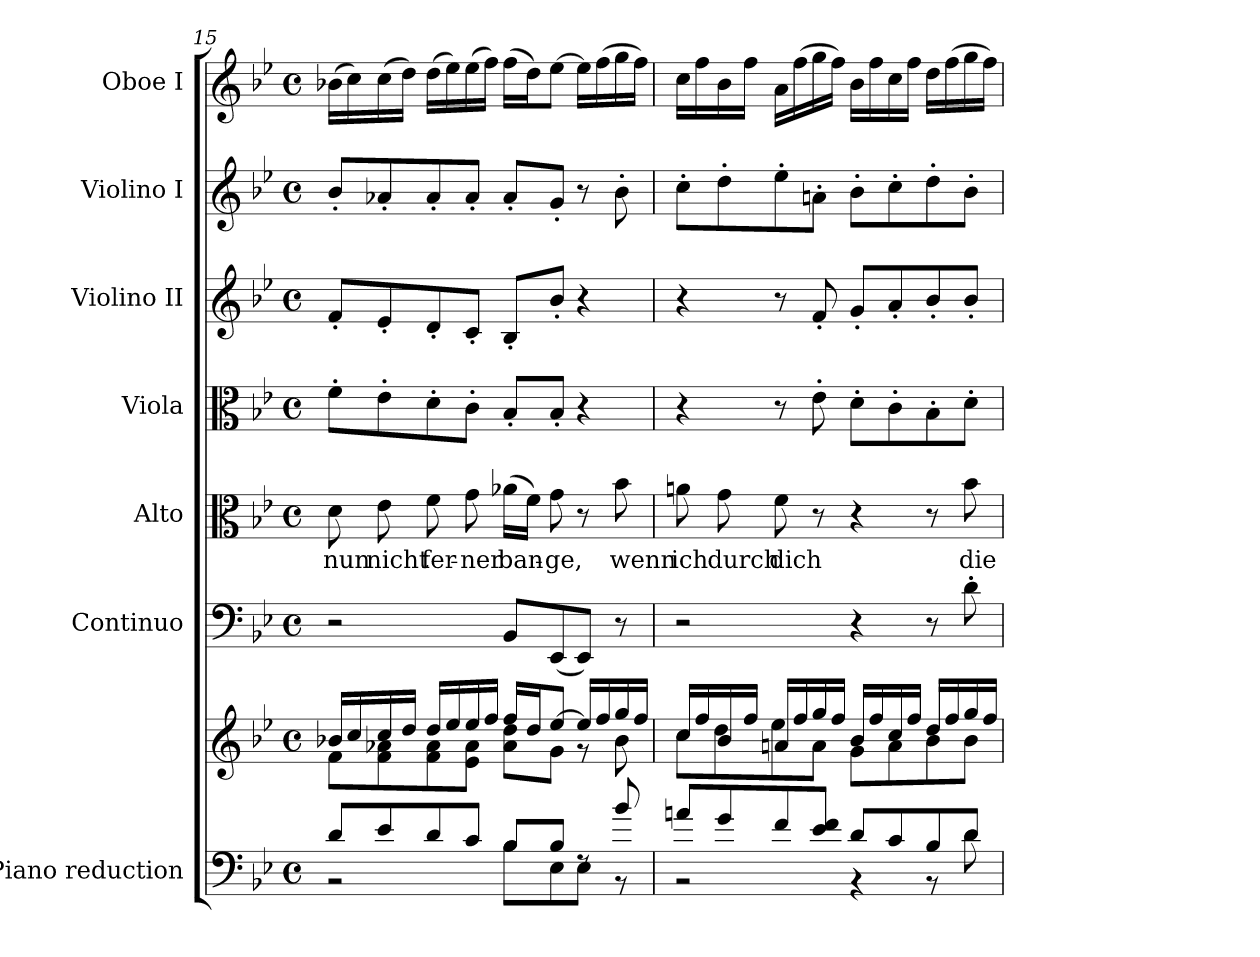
**kern	**kern	**kern	**kern	**text	**kern	**kern	**kern	**kern
*part7	*part7	*part6	*part5	*part5	*part4	*part3	*part2	*part1
*staff8	*staff7	*staff6	*staff5	*staff5	*staff4	*staff3	*staff2	*staff1
*I"Piano reduction	*	*I"Continuo	*I"Alto	*	*I"Viola	*I"Violino II	*I"Violino I	*I"Oboe I
*I'Pno	*	*	*	*	*I'Vla	*I'Vln	*I'Vln	*I'Ob
*clefF4	*clefG2	*clefF4	*clefC3	*	*clefC3	*clefG2	*clefG2	*clefG2
*k[b-e-]	*k[b-e-]	*k[b-e-]	*k[b-e-]	*	*k[b-e-]	*k[b-e-]	*k[b-e-]	*k[b-e-]
*M4/4	*M4/4	*M4/4	*M4/4	*	*M4/4	*M4/4	*M4/4	*M4/4
*met(c)	*met(c)	*met(c)	*met(c)	*	*met(c)	*met(c)	*met(c)	*met(c)
=15	=15	=15	=15	=15	=15	=15	=15	=15
*^	*^	*	*	*	*	*	*	*
!	!	!	!	!	!	!LO:LY:b	!	!	!	!
8d/L	2r	16b-X/LL	8f\L	2r	8d\	nun	8f'\L	8f'/L	8b-'/L	(>16b-X\LL
.	.	16cc/	.	.	.	.	.	.	.	16cc\)
!	!	!	!	!	!	!LO:LY:b	!	!	!	!
8e-/	.	16cc/	8f\ 8a-X\	.	8e-\	nicht	8e-'\	8e-'/	8a-X'/	(>16cc\
.	.	16dd/JJ	.	.	.	.	.	.	.	16dd\JJ)
!	!	!	!	!	!	!LO:LY:b	!	!	!	!
8d/	.	16dd/LL	8f\ 8a-\	.	8f\	fer-	8d'\	8d'/	8a-'/	(>16dd\LL
.	.	16ee-/	.	.	.	.	.	.	.	16ee-\)
!	!	!	!	!	!	!LO:LY:b	!	!	!	!
8c/J	.	16ee-/	8e-\ 8a-\J	.	8g\	-ner	8c'\J	8c'/J	8a-'/J	(>16ee-\
.	.	16ff/JJ	.	.	.	.	.	.	.	16ff\JJ)
!	!	!	!	!	!	!LO:LY:b	!	!	!	!
8B-/L	8B-\L	16ff/LL	8a-\ 8dd\L	8BB-/L	(>16a-X\LL	ban-	8B-'/L	8B-'/L	8a-'/L	(>16ff\LL
.	.	16dd/J	.	.	16f\JJ)	.	.	.	.	16dd\J)
!	!	!	!	!	!	!LO:LY:b	!	!	!	!
8B-/J	8E-\	[8ee-/J	8g\J	(<8EE-/	8g\	-ge,	8B-'/J	8b-'/J	8g'/J	[8ee-\J
8rF	8E-\J	16ee-/LL]	8r	8EE-/J)	8r	.	4r	4r	8r	16ee-\LL]
.	.	16ff/	.	.	.	.	.	.	.	(>16ff\
!	!	!	!	!	!	!LO:LY:b	!	!	!	!
8b-/	8r	16gg/	8b-\	8r	8b-\	wenn	.	.	8b-'\	16gg\
.	.	16ff/JJ	.	.	.	.	.	.	.	16ff\JJ)
=16	=16	=16	=16	=16	=16	=16	=16	=16	=16	=16
!	!	!	!	!	!	!LO:LY:b	!	!	!	!
8an/L	2r	16cc/LL	8cc\L	2r	8an\	ich	4r	4r	8cc'\L	16cc\LL
.	.	16ff/	.	.	.	.	.	.	.	16ff\
!	!	!	!	!	!	!LO:LY:b	!	!	!	!
8g/	.	16b-/	8dd\	.	8g\	durch	.	.	8dd'\	16b-\
.	.	16ff/JJ	.	.	.	.	.	.	.	16ff\JJ
!	!	!	!	!	!	!LO:LY:b	!	!	!	!
8f/	.	16an/LL	8ee-\	.	8f\	dich	8r	8r	8ee-'\	16a\LL
.	.	16ff/	.	.	.	.	.	.	.	(>16ff\
8e-/ 8f/J	.	16gg/	8a\J	.	8r	.	8e-'\	8f'/	8an'\J	16gg\
.	.	16ff/JJ	.	.	.	.	.	.	.	16ff\JJ)
8d/L	4r	16b-/LL	8g\L	4r	4r	.	8d'\L	8g'/L	8b-'\L	16b-\LL
.	.	16ff/	.	.	.	.	.	.	.	16ff\
8c/	.	16cc/	8a\	.	.	.	8c'\	8a'/	8cc'\	16cc\
.	.	16ff/JJ	.	.	.	.	.	.	.	16ff\JJ
8B-/	8r	16dd/LL	8b-\	8r	8r	.	8B-'\	8b-'/	8dd'\	16dd\LL
.	.	16ff/	.	.	.	.	.	.	.	(>16ff\
!	!	!	!	!	!	!LO:LY:b	!	!	!	!
8d/J	8d\	16gg/	8b-\J	8d'\	8b-\	die	8d'\J	8b-'/J	8b-'\J	16gg\
.	.	16ff/JJ	.	.	.	.	.	.	.	16ff\JJ)
*v	*v	*	*	*	*	*	*	*	*	*
*	*v	*v	*	*	*	*	*	*	*
=	=	=	=	=	=	=	=	=
*-	*-	*-	*-	*-	*-	*-	*-	*-
